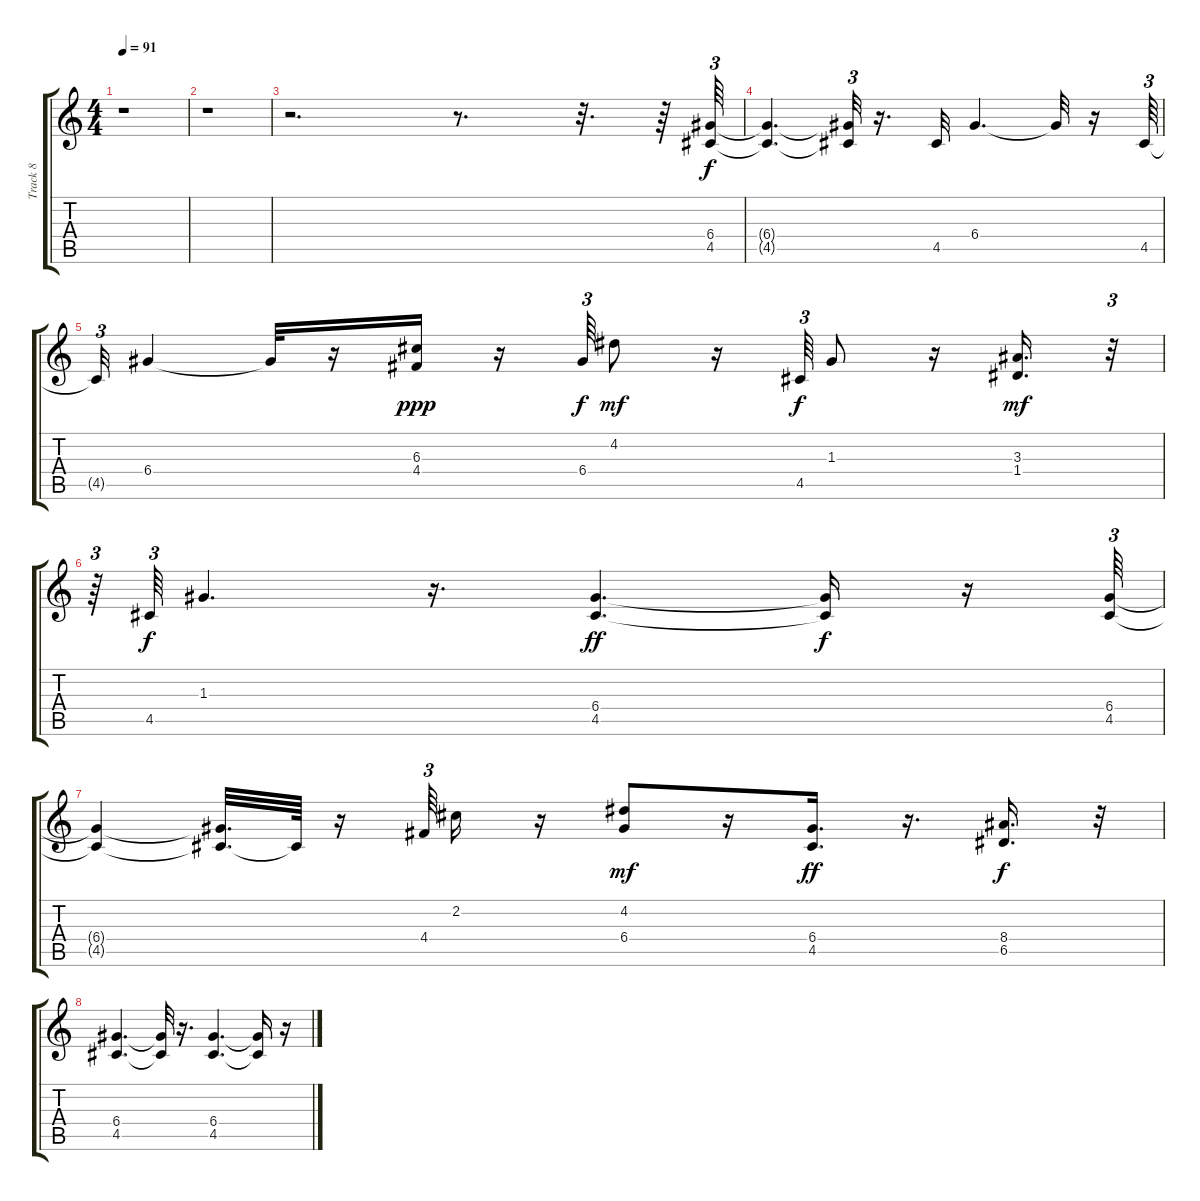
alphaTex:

\track ("Track 8" "Track 8") {instrument overdrivenguitar}
\staff {score tabs}
\tuning (E4 B3 G3 D3 A2 E2) {hide}
\ts (4 4)
\tempo 91
\clef g2
\ks c
r.1{dy fff} |
r.1 |
r.2{d} r.8{d} r.32{d} r.64 (6.4 4.5).64{tu (3 2) dy f} |
(6.4{t} 4.5{t}).4{d} (6.4{t} 4.5{t}).32{tu (3 2)} r.16{d} 4.5.32 6.4.4{d} 6.4{t}.32 r.16 4.5.64{tu (3 2)} |
4.5{t}.32{tu (3 2)} 6.4.4 6.4{t}.32 r.16 (6.3 4.4).16{dy ppp} r.16 6.4.64{tu (3 2) dy f} 4.2.8{dy mf} r.16 4.5.64{tu (3 2) dy f} 1.3.8 r.16 (3.3 1.4).16{d dy mf} r.32{tu (3 2)} |
r.64{tu (3 2)} 4.5.64{tu (3 2) dy f} 1.3.4{d} r.16{d} (6.4 4.5).4{d dy ff} (6.4{t} 4.5{t}).16{dy f} r.16 (6.4 4.5).64{tu (3 2)} |
(6.4{t} 4.5{t}).4 (6.4{t} 4.5{t}).32{d} 4.5{t}.64 r.16 4.4.64{tu (3 2)} 2.2.16 r.16 (4.2 6.4).8{dy mf} r.16 (6.4 4.5).16{d dy ff} r.16{d} (8.4 6.5).16{d dy f} r.32 |
(6.4 4.5).4{d} (6.4{t} 4.5{t}).32 r.16{d} (6.4 4.5).4{d} (6.4{t} 4.5{t}).16 r.16
